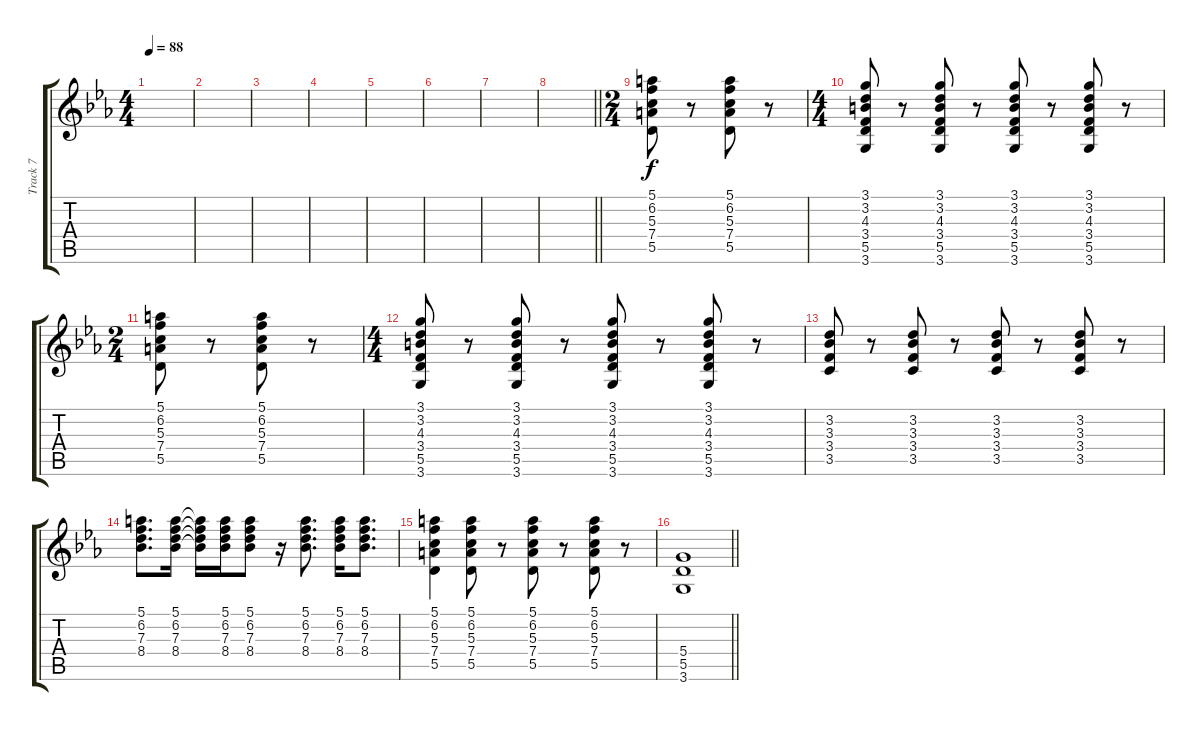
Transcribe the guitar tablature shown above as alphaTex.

\track ("Track 7" "Track 7") {instrument electricguitarjazz}
\staff {score tabs}
\tuning (E4 B3 G3 D3 A2 E2) {hide}
\ts (4 4)
\tempo 88
\clef g2
\ks eb
|
|
|
|
|
|
|
\barLineRight lightlight
|
\ts (2 4)
(5.1 6.2 5.3 7.4 5.5).8 r.8 (5.1 6.2 5.3 7.4 5.5).8 r.8 |
\ts (4 4)
(3.1 3.2 4.3 3.4 5.5 3.6).8 r.8 (3.1 3.2 4.3 3.4 5.5 3.6).8 r.8 (3.1 3.2 4.3 3.4 5.5 3.6).8 r.8 (3.1 3.2 4.3 3.4 5.5 3.6).8 r.8 |
\ts (2 4)
(5.1 6.2 5.3 7.4 5.5).8 r.8 (5.1 6.2 5.3 7.4 5.5).8 r.8 |
\ts (4 4)
(3.1 3.2 4.3 3.4 5.5 3.6).8 r.8 (3.1 3.2 4.3 3.4 5.5 3.6).8 r.8 (3.1 3.2 4.3 3.4 5.5 3.6).8 r.8 (3.1 3.2 4.3 3.4 5.5 3.6).8 r.8 |
(3.2 3.3 3.4 3.5).8 r.8 (3.2 3.3 3.4 3.5).8 r.8 (3.2 3.3 3.4 3.5).8 r.8 (3.2 3.3 3.4 3.5).8 r.8 |
(5.1 6.2 7.3 8.4).8{d} (5.1 6.2 7.3 8.4).16 (5.1{t} 6.2{t} 7.3{t} 8.4{t}).16 (5.1 6.2 7.3 8.4).16 (5.1 6.2 7.3 8.4).8 r.16 (5.1 6.2 7.3 8.4).8{d} (5.1 6.2 7.3 8.4).16 (5.1 6.2 7.3 8.4).8{d} |
(5.1 6.2 5.3 7.4 5.5).4 (5.1 6.2 5.3 7.4 5.5).8 r.8 (5.1 6.2 5.3 7.4 5.5).8 r.8 (5.1 6.2 5.3 7.4 5.5).8 r.8 |
\barLineRight lightlight
(5.4 5.5 3.6).1
